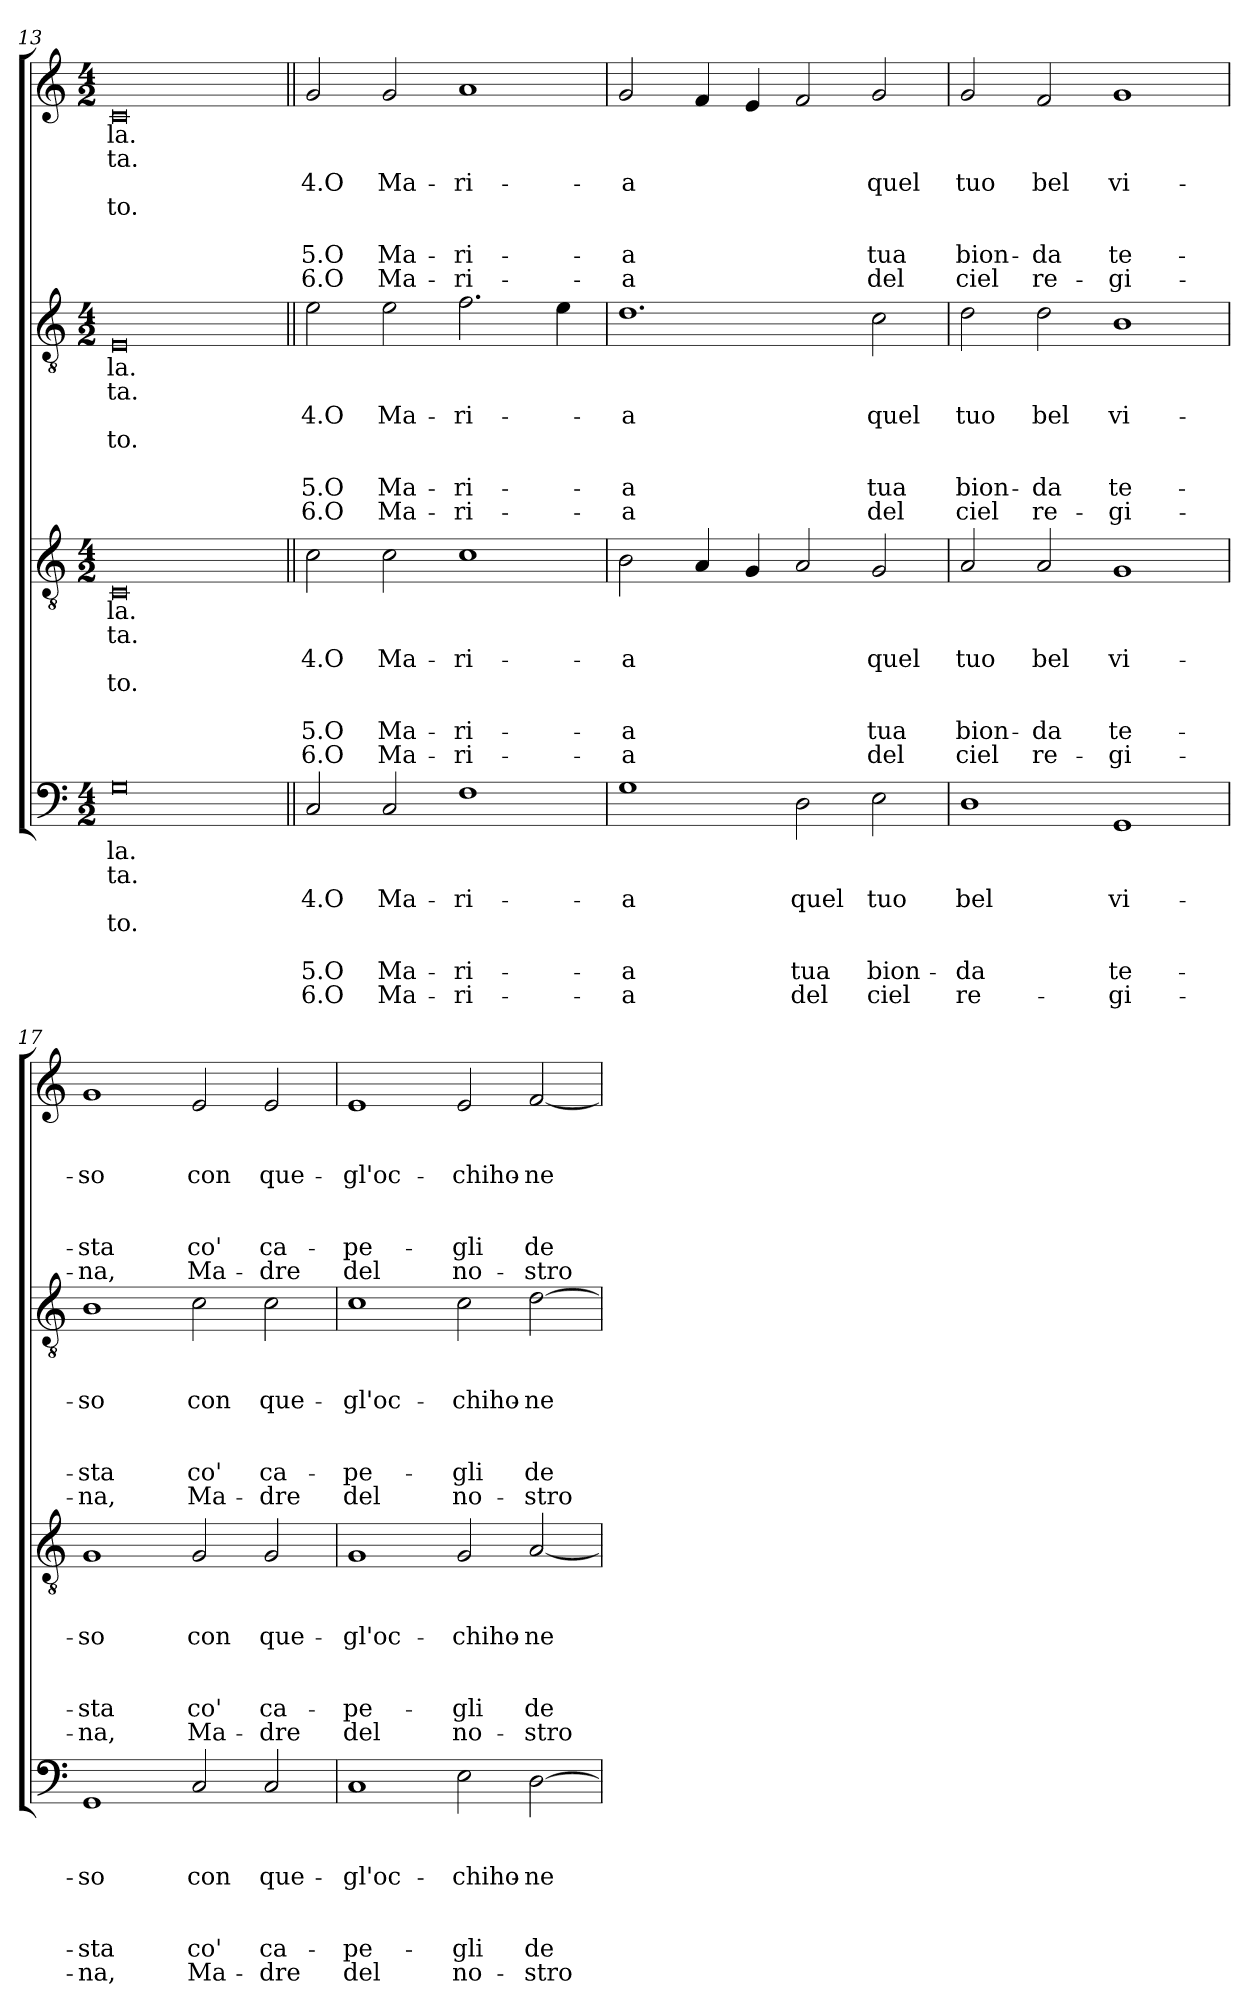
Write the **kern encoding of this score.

**kern	**text	**text	**text	**text	**text	**text	**text	**kern	**text	**text	**text	**text	**text	**text	**text	**kern	**text	**text	**text	**text	**text	**text	**text	**kern	**text	**text	**text	**text	**text	**text	**text
*part4	*part4	*part4	*part4	*part4	*part4	*part4	*part4	*part3	*part3	*part3	*part3	*part3	*part3	*part3	*part3	*part2	*part2	*part2	*part2	*part2	*part2	*part2	*part2	*part1	*part1	*part1	*part1	*part1	*part1	*part1	*part1
*staff4	*staff4	*staff4	*staff4	*staff4	*staff4	*staff4	*staff4	*staff3	*staff3	*staff3	*staff3	*staff3	*staff3	*staff3	*staff3	*staff2	*staff2	*staff2	*staff2	*staff2	*staff2	*staff2	*staff2	*staff1	*staff1	*staff1	*staff1	*staff1	*staff1	*staff1	*staff1
*clefF4	*	*	*	*	*	*	*	*clefGv2	*	*	*	*	*	*	*	*clefGv2	*	*	*	*	*	*	*	*clefG2	*	*	*	*	*	*	*
*k[]	*	*	*	*	*	*	*	*k[]	*	*	*	*	*	*	*	*k[]	*	*	*	*	*	*	*	*k[]	*	*	*	*	*	*	*
*C:	*	*	*	*	*	*	*	*C:	*	*	*	*	*	*	*	*C:	*	*	*	*	*	*	*	*C:	*	*	*	*	*	*	*
*M4/2	*	*	*	*	*	*	*	*M4/2	*	*	*	*	*	*	*	*M4/2	*	*	*	*	*	*	*	*M4/2	*	*	*	*	*	*	*
=13	=13	=13	=13	=13	=13	=13	=13	=13	=13	=13	=13	=13	=13	=13	=13	=13	=13	=13	=13	=13	=13	=13	=13	=13	=13	=13	=13	=13	=13	=13	=13
0G	-la.	-ta.	.	-to.	.	.	.	0C	-la.	-ta.	.	-to.	.	.	.	0E	-la.	-ta.	.	-to.	.	.	.	0c	-la.	-ta.	.	-to.	.	.	.
!!LO:PB:g=z
=14||	=14||	=14||	=14||	=14||	=14||	=14||	=14||	=14||	=14||	=14||	=14||	=14||	=14||	=14||	=14||	=14||	=14||	=14||	=14||	=14||	=14||	=14||	=14||	=14||	=14||	=14||	=14||	=14||	=14||	=14||	=14||
2C/	.	.	4.O	.	.	5.O	6.O	2c\	.	.	4.O	.	.	5.O	6.O	2e\	.	.	4.O	.	.	5.O	6.O	2g/	.	.	4.O	.	.	5.O	6.O
2C/	.	.	Ma-	.	.	Ma-	Ma-	2c\	.	.	Ma-	.	.	Ma-	Ma-	2e\	.	.	Ma-	.	.	Ma-	Ma-	2g/	.	.	Ma-	.	.	Ma-	Ma-
1F	.	.	-ri-	.	.	-ri-	-ri-	1c	.	.	-ri-	.	.	-ri-	-ri-	2.f\	.	.	-ri-	.	.	-ri-	-ri-	1a	.	.	-ri-	.	.	-ri-	-ri-
.	.	.	.	.	.	.	.	.	.	.	.	.	.	.	.	4e\	.	.	.	.	.	.	.	.	.	.	.	.	.	.	.
=15	=15	=15	=15	=15	=15	=15	=15	=15	=15	=15	=15	=15	=15	=15	=15	=15	=15	=15	=15	=15	=15	=15	=15	=15	=15	=15	=15	=15	=15	=15	=15
1G	.	.	-a	.	.	-a	-a	2B\	.	.	-a	.	.	-a	-a	1.d	.	.	-a	.	.	-a	-a	2g/	.	.	-a	.	.	-a	-a
.	.	.	.	.	.	.	.	4A/	.	.	.	.	.	.	.	.	.	.	.	.	.	.	.	4f/	.	.	.	.	.	.	.
.	.	.	.	.	.	.	.	4G/	.	.	.	.	.	.	.	.	.	.	.	.	.	.	.	4e/	.	.	.	.	.	.	.
2D\	.	.	quel	.	.	tua	del	2A/	.	.	.	.	.	.	.	.	.	.	.	.	.	.	.	2f/	.	.	.	.	.	.	.
2E\	.	.	tuo	.	.	bion-	ciel	2G/	.	.	quel	.	.	tua	del	2c\	.	.	quel	.	.	tua	del	2g/	.	.	quel	.	.	tua	del
=16	=16	=16	=16	=16	=16	=16	=16	=16	=16	=16	=16	=16	=16	=16	=16	=16	=16	=16	=16	=16	=16	=16	=16	=16	=16	=16	=16	=16	=16	=16	=16
1D	.	.	bel	.	.	-da	re-	2A/	.	.	tuo	.	.	bion-	ciel	2d\	.	.	tuo	.	.	bion-	ciel	2g/	.	.	tuo	.	.	bion-	ciel
.	.	.	.	.	.	.	.	2A/	.	.	bel	.	.	-da	re-	2d\	.	.	bel	.	.	-da	re-	2f/	.	.	bel	.	.	-da	re-
1GG	.	.	vi-	.	.	te-	-gi-	1G	.	.	vi-	.	.	te-	-gi-	1B	.	.	vi-	.	.	te-	-gi-	1g	.	.	vi-	.	.	te-	-gi-
=17	=17	=17	=17	=17	=17	=17	=17	=17	=17	=17	=17	=17	=17	=17	=17	=17	=17	=17	=17	=17	=17	=17	=17	=17	=17	=17	=17	=17	=17	=17	=17
1GG	.	.	-so	.	.	-sta	-na,	1G	.	.	-so	.	.	-sta	-na,	1B	.	.	-so	.	.	-sta	-na,	1g	.	.	-so	.	.	-sta	-na,
2C/	.	.	con	.	.	co'	Ma-	2G/	.	.	con	.	.	co'	Ma-	2c\	.	.	con	.	.	co'	Ma-	2e/	.	.	con	.	.	co'	Ma-
2C/	.	.	que-	.	.	ca-	-dre	2G/	.	.	que-	.	.	ca-	-dre	2c\	.	.	que-	.	.	ca-	-dre	2e/	.	.	que-	.	.	ca-	-dre
=18	=18	=18	=18	=18	=18	=18	=18	=18	=18	=18	=18	=18	=18	=18	=18	=18	=18	=18	=18	=18	=18	=18	=18	=18	=18	=18	=18	=18	=18	=18	=18
1C	.	.	-gl'oc-	.	.	-pe-	del	1G	.	.	-gl'oc-	.	.	-pe-	del	1c	.	.	-gl'oc-	.	.	-pe-	del	1e	.	.	-gl'oc-	.	.	-pe-	del
2E\	.	.	-chiho-	.	.	-gli	no-	2G/	.	.	-chiho-	.	.	-gli	no-	2c\	.	.	-chiho-	.	.	-gli	no-	2e/	.	.	-chiho-	.	.	-gli	no-
[2D\	.	.	-ne-	.	.	de	-stro	[2A/	.	.	-ne-	.	.	de	-stro	[2d\	.	.	-ne-	.	.	de	-stro	[2f/	.	.	-ne-	.	.	de	-stro
=	=	=	=	=	=	=	=	=	=	=	=	=	=	=	=	=	=	=	=	=	=	=	=	=	=	=	=	=	=	=	=
*-	*-	*-	*-	*-	*-	*-	*-	*-	*-	*-	*-	*-	*-	*-	*-	*-	*-	*-	*-	*-	*-	*-	*-	*-	*-	*-	*-	*-	*-	*-	*-
